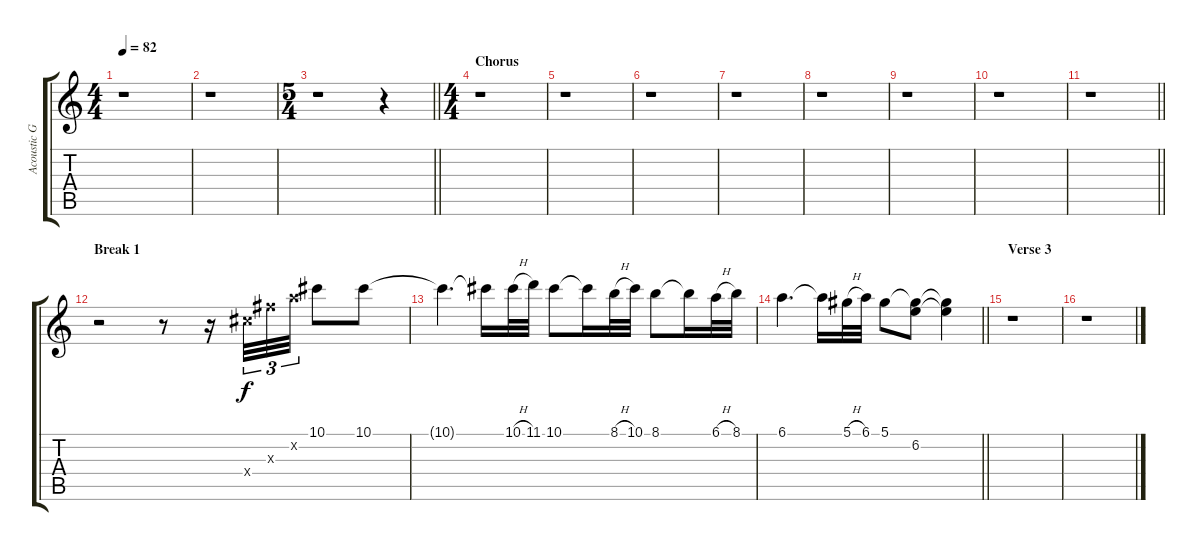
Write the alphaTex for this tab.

\track ("Acoustic Guitar" "Acoustic G") {instrument acousticguitarsteel}
\staff {score tabs}
\tuning (Eb4 Bb3 Gb3 Db3 Ab2 Eb2) {hide}
\ts (4 4)
\tempo 82
\clef g2
\ks c
r.1{dy f} |
r.1 |
\ts (5 4)
\barLineRight lightlight
r.1 r.4 |
\ts (4 4)
\section ("" "Chorus")
r.1 |
r.1 |
r.1 |
r.1 |
r.1 |
r.1 |
r.1 |
\barLineRight lightlight
r.1 |
\section ("" "Break 1")
r.2 r.8 r.16 12.4{x}.32{tu (3 2)} 12.3{x}.32{tu (3 2)} 11.2{x}.32{tu (3 2)} 10.1.8 10.1.8 |
10.1{t}.4{d} 10.1{t}.16 10.1{h}.32 11.1.32 10.1.8 10.1{t}.16 8.1{h}.32 10.1.32 8.1.8 8.1{t}.16 6.1{h}.32 8.1.32 |
\barLineRight lightlight
6.1.4{d} 6.1{t}.16 5.1{h}.32 6.1.32 5.1.8 (5.1{t} 6.2).8 (5.1{t} 6.2{t}).4 |
\section ("" "Verse 3")
r.1 |
r.1
